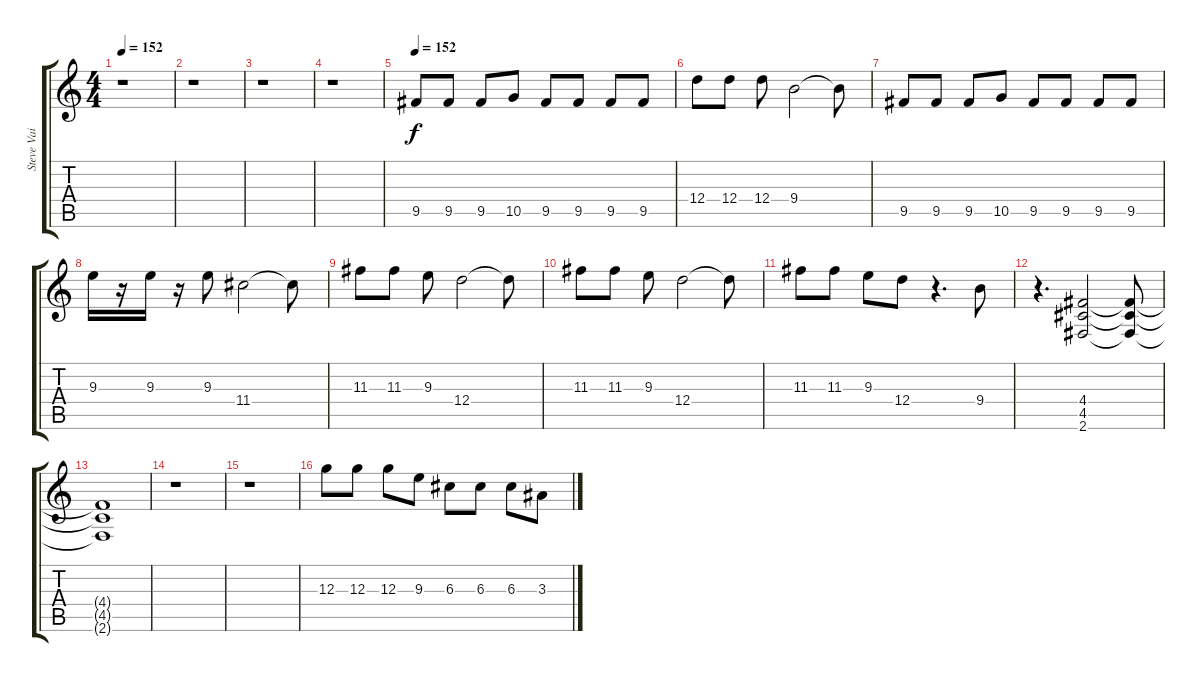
\track ("Steve Vai" "Steve Vai") {instrument distortionguitar}
\staff {score tabs}
\tuning (E4 B3 G3 D3 A2 E2) {hide}
\ts (4 4)
\tempo 152
\tempo 120
\tempo 152
\clef g2
\ks c
r.1{dy f instrument distortionguitar} |
r.1 |
r.1 |
r.1 |
\tempo 152
9.5.8 9.5.8 9.5.8 10.5.8 9.5.8 9.5.8 9.5.8 9.5.8 |
12.4.8 12.4.8 12.4.8 9.4.2 9.4{t}.8 |
9.5.8 9.5.8 9.5.8 10.5.8 9.5.8 9.5.8 9.5.8 9.5.8 |
9.3.16 r.16 9.3.16 r.16 9.3.8 11.4.2 11.4{t}.8 |
11.3.8 11.3.8 9.3.8 12.4.2 12.4{t}.8 |
11.3.8 11.3.8 9.3.8 12.4.2 12.4{t}.8 |
11.3.8 11.3.8 9.3.8 12.4.8 r.4{d} 9.4.8 |
r.4{d} (4.4 4.5 2.6).2 (4.4{t} 4.5{t} 2.6{t}).8 |
(4.4{t} 4.5{t} 2.6{t}).1 |
r.1 |
r.1 |
12.3.8 12.3.8 12.3.8 9.3.8 6.3.8 6.3.8 6.3.8 3.3.8
